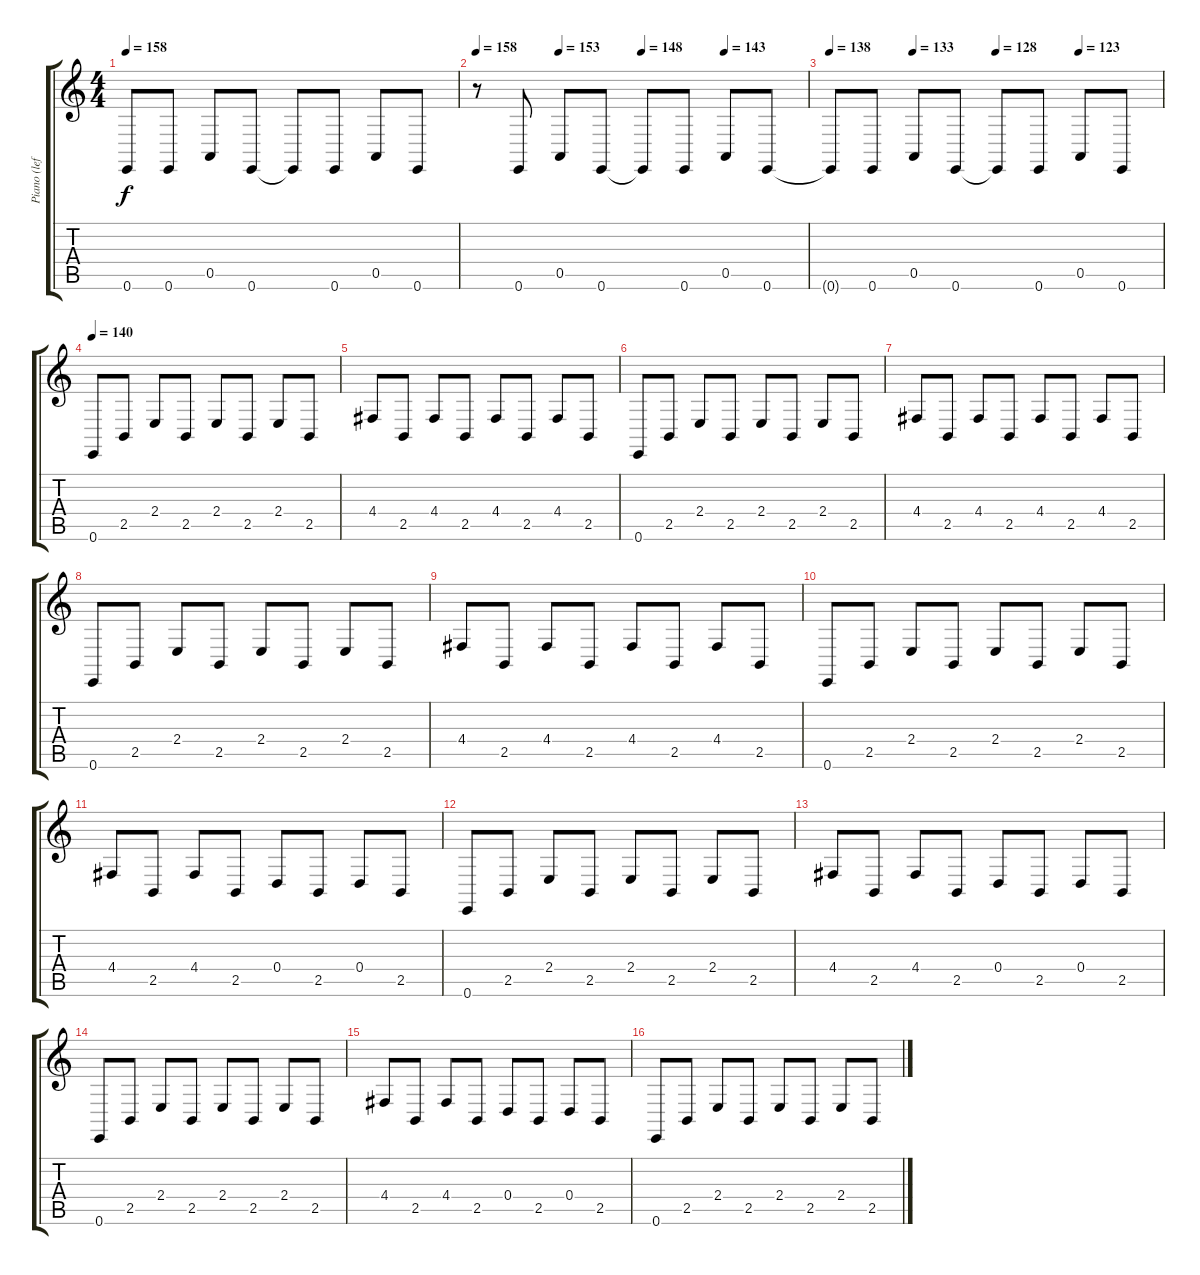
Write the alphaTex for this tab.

\track ("Piano (left)" "Piano (lef") {instrument brightacousticpiano}
\staff {score tabs}
\tuning (E4 B3 G3 D3 A2 E2) {hide}
\ts (4 4)
\tempo 158
\clef g2
\ks c
0.6{t}.8{dy f} 0.6.8 0.5.8 0.6.8 0.6{t}.8 0.6.8 0.5.8 0.6.8 |
\tempo 158
\tempo (153 0.25)
\tempo (148 0.5)
\tempo (143 0.75)
r.8 0.6.8 0.5.8 0.6.8 0.6{t}.8 0.6.8 0.5.8 0.6.8 |
\tempo 138
\tempo (133 0.25)
\tempo (128 0.5)
\tempo (123 0.75)
0.6{t}.8 0.6.8 0.5.8 0.6.8 0.6{t}.8 0.6.8 0.5.8 0.6.8 |
\tempo 140
0.6.8 2.5.8 2.4.8 2.5.8 2.4.8 2.5.8 2.4.8 2.5.8 |
4.4.8 2.5.8 4.4.8 2.5.8 4.4.8 2.5.8 4.4.8 2.5.8 |
0.6.8 2.5.8 2.4.8 2.5.8 2.4.8 2.5.8 2.4.8 2.5.8 |
4.4.8 2.5.8 4.4.8 2.5.8 4.4.8 2.5.8 4.4.8 2.5.8 |
0.6.8 2.5.8 2.4.8 2.5.8 2.4.8 2.5.8 2.4.8 2.5.8 |
4.4.8 2.5.8 4.4.8 2.5.8 4.4.8 2.5.8 4.4.8 2.5.8 |
0.6.8 2.5.8 2.4.8 2.5.8 2.4.8 2.5.8 2.4.8 2.5.8 |
4.4.8 2.5.8 4.4.8 2.5.8 0.4.8 2.5.8 0.4.8 2.5.8 |
0.6.8 2.5.8 2.4.8 2.5.8 2.4.8 2.5.8 2.4.8 2.5.8 |
4.4.8 2.5.8 4.4.8 2.5.8 0.4.8 2.5.8 0.4.8 2.5.8 |
0.6.8 2.5.8 2.4.8 2.5.8 2.4.8 2.5.8 2.4.8 2.5.8 |
4.4.8 2.5.8 4.4.8 2.5.8 0.4.8 2.5.8 0.4.8 2.5.8 |
0.6.8 2.5.8 2.4.8 2.5.8 2.4.8 2.5.8 2.4.8 2.5.8
